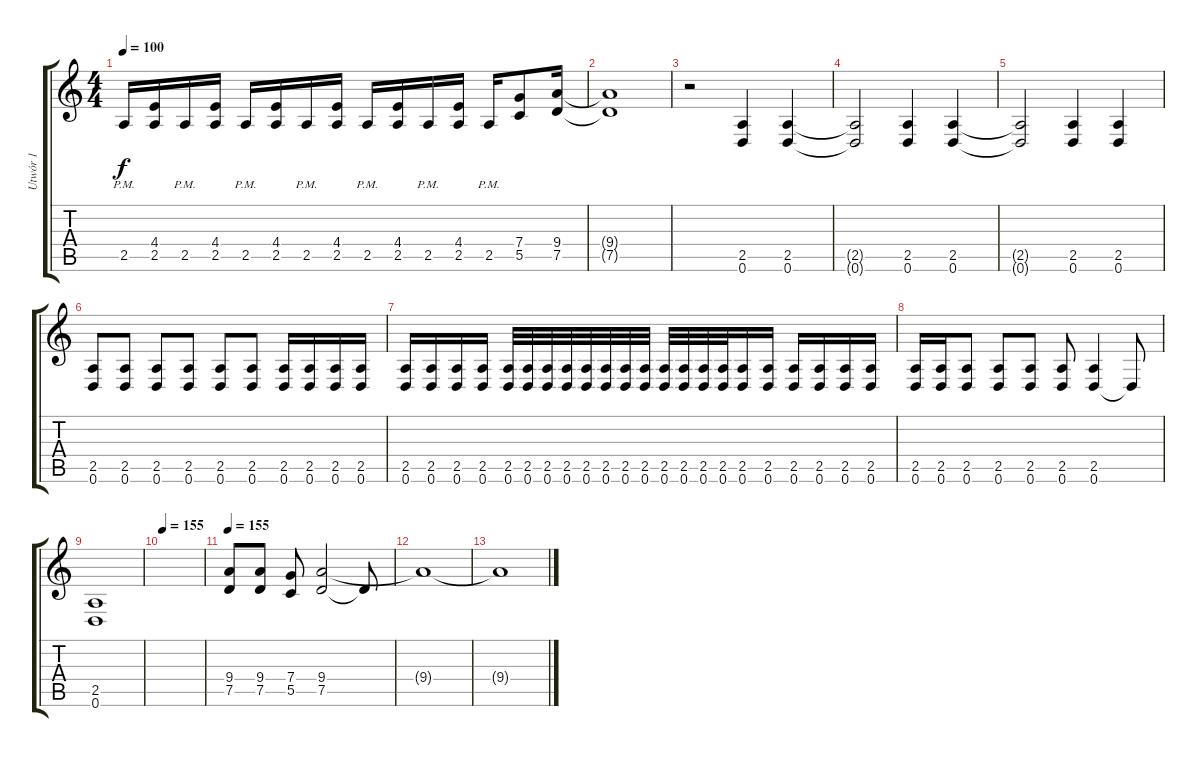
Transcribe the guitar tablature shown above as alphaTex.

\track ("Utwór 1" "Utwór 1") {instrument distortionguitar}
\staff {score tabs}
\tuning (D4 A3 F3 C3 G2 D2) {hide}
\ts (4 4)
\tempo 100
\clef g2
\ks c
2.5{pm}.16{dy f} (4.4 2.5).16 2.5{pm}.16 (4.4 2.5).16 2.5{pm}.16 (4.4 2.5).16 2.5{pm}.16 (4.4 2.5).16 2.5{pm}.16 (4.4 2.5).16 2.5{pm}.16 (4.4 2.5).16 2.5{pm}.16 (7.4 5.5).8 (9.4 7.5).16 |
(9.4{t} 7.5{t}).1 |
r.2 (2.5 0.6).4 (2.5 0.6).4 |
(2.5{t} 0.6{t}).2 (2.5 0.6).4 (2.5 0.6).4 |
(2.5{t} 0.6{t}).2 (2.5 0.6).4 (2.5 0.6).4 |
(2.5 0.6).8 (2.5 0.6).8 (2.5 0.6).8 (2.5 0.6).8 (2.5 0.6).8 (2.5 0.6).8 (2.5 0.6).16 (2.5 0.6).16 (2.5 0.6).16 (2.5 0.6).16 |
(2.5 0.6).16 (2.5 0.6).16 (2.5 0.6).16 (2.5 0.6).16 (2.5 0.6).32 (2.5 0.6).32 (2.5 0.6).32 (2.5 0.6).32 (2.5 0.6).32 (2.5 0.6).32 (2.5 0.6).32 (2.5 0.6).32 (2.5 0.6).32 (2.5 0.6).32 (2.5 0.6).32 (2.5 0.6).32 (2.5 0.6).16 (2.5 0.6).16 (2.5 0.6).16 (2.5 0.6).16 (2.5 0.6).16 (2.5 0.6).16 |
(2.5 0.6).16 (2.5 0.6).16 (2.5 0.6).8 (2.5 0.6).8 (2.5 0.6).8 (2.5 0.6).8 (2.5 0.6).4 0.6{t}.8 |
(2.5 0.6).1 |
\tempo 155
|
\tempo 155
(9.4 7.5).8 (9.4 7.5).8 (7.4 5.5).8 (9.4 7.5).2 7.5{t}.8 |
9.4{t}.1 |
9.4{t}.1
